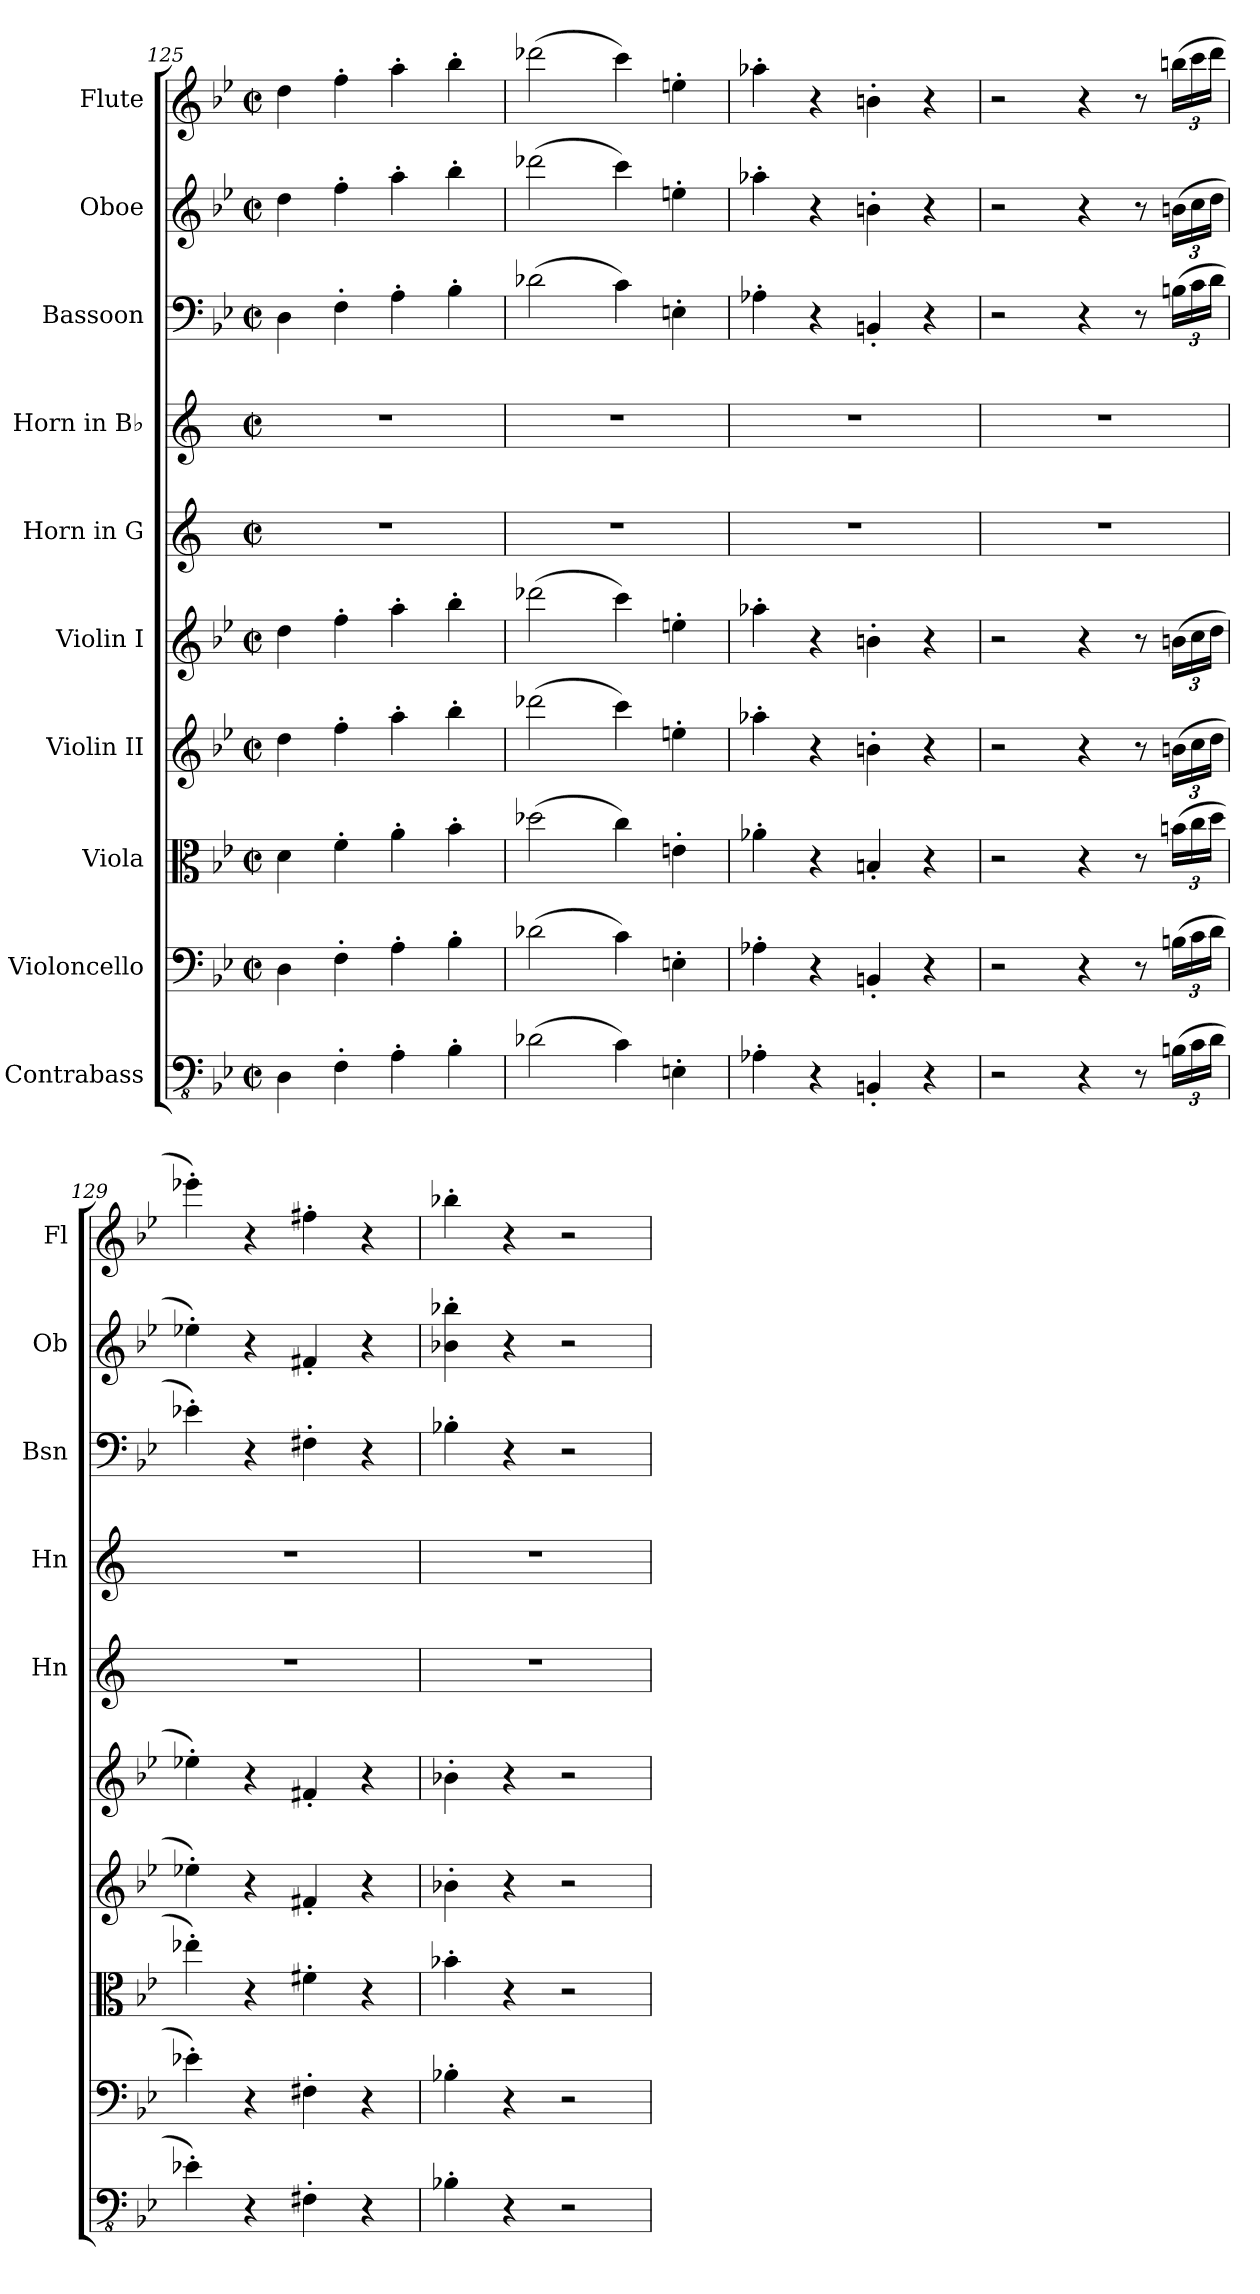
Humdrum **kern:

**kern	**kern	**kern	**kern	**kern	**kern	**kern	**kern	**kern	**kern
*part10	*part9	*part8	*part7	*part6	*part5	*part4	*part3	*part2	*part1
*staff10	*staff9	*staff8	*staff7	*staff6	*staff5	*staff4	*staff3	*staff2	*staff1
*I"Contrabass	*I"Violoncello	*I"Viola	*I"Violin II	*I"Violin I	*I"Horn in G	*I"Horn in B♭	*I"Bassoon	*I"Oboe	*I"Flute
*	*	*	*	*	*I'Hn	*I'Hn	*I'Bsn	*I'Ob	*I'Fl
*clefFv4	*clefF4	*clefC3	*clefG2	*clefG2	*clefG2	*clefG2	*clefF4	*clefG2	*clefG2
*	*	*	*	*	*ITrd3c5	*ITrd1c2	*	*	*
*k[b-e-]	*k[b-e-]	*k[b-e-]	*k[b-e-]	*k[b-e-]	*k[f#]	*k[b-e-]	*k[b-e-]	*k[b-e-]	*k[b-e-]
*M2/2	*M2/2	*M2/2	*M2/2	*M2/2	*M2/2	*M2/2	*M2/2	*M2/2	*M2/2
*met(c|)	*met(c|)	*met(c|)	*met(c|)	*met(c|)	*met(c|)	*met(c|)	*met(c|)	*met(c|)	*met(c|)
=125	=125	=125	=125	=125	=125	=125	=125	=125	=125
4DD\	4D\	4d\	4dd\	4dd\	1r	1r	4D\	4dd\	4dd\
4FF'\	4F'\	4f'\	4ff'\	4ff'\	.	.	4F'\	4ff'\	4ff'\
4AA'\	4A'\	4a'\	4aa'\	4aa'\	.	.	4A'\	4aa'\	4aa'\
4BB-'\	4B-'\	4b-'\	4bb-'\	4bb-'\	.	.	4B-'\	4bb-'\	4bb-'\
=126	=126	=126	=126	=126	=126	=126	=126	=126	=126
(>2D-X\	(>2d-X\	(>2dd-X\	(>2ddd-X\	(>2ddd-X\	1r	1r	(>2d-X\	(>2ddd-X\	(>2ddd-X\
4C\)	4c\)	4cc\)	4ccc\)	4ccc\)	.	.	4c\)	4ccc\)	4ccc\)
4EEn'\	4En'\	4en'\	4een'\	4een'\	.	.	4En'\	4een'\	4een'\
=127	=127	=127	=127	=127	=127	=127	=127	=127	=127
4AA-X'\	4A-X'\	4a-X'\	4aa-X'\	4aa-X'\	1r	1r	4A-X'\	4aa-X'\	4aa-X'\
4r	4r	4r	4r	4r	.	.	4r	4r	4r
4BBBn'/	4BBn'/	4Bn'/	4bn'\	4bn'\	.	.	4BBn'/	4bn'\	4bn'\
4r	4r	4r	4r	4r	.	.	4r	4r	4r
=128	=128	=128	=128	=128	=128	=128	=128	=128	=128
2r	2r	2r	2r	2r	1r	1r	2r	2r	2r
4r	4r	4r	4r	4r	.	.	4r	4r	4r
8r	8r	8r	8r	8r	.	.	8r	8r	8r
*Xbrackettup	*Xbrackettup	*Xbrackettup	*Xbrackettup	*Xbrackettup	*	*	*Xbrackettup	*Xbrackettup	*Xbrackettup
(>24BBn\LL	(>24Bn\LL	(>24bn\LL	(>24bn\LL	(>24bn\LL	.	.	(>24Bn\LL	(>24bn\LL	(>24bbn\LL
24C\	24c\	24cc\	24cc\	24cc\	.	.	24c\	24cc\	24ccc\
24D\JJ	24d\JJ	24dd\JJ	24dd\JJ	24dd\JJ	.	.	24d\JJ	24dd\JJ	24ddd\JJ
=129	=129	=129	=129	=129	=129	=129	=129	=129	=129
4E-X'\)	4e-X'\)	4ee-X'\)	4ee-X'\)	4ee-X'\)	1r	1r	4e-X'\)	4ee-X'\)	4eee-X'\)
4r	4r	4r	4r	4r	.	.	4r	4r	4r
4FF#X'\	4F#X'\	4f#X'\	4f#X'/	4f#X'/	.	.	4F#X'\	4f#X'/	4ff#X'\
4r	4r	4r	4r	4r	.	.	4r	4r	4r
=130	=130	=130	=130	=130	=130	=130	=130	=130	=130
4BB-X'\	4B-X'\	4b-X'\	4b-X'\	4b-X'\	1r	1r	4B-X'\	4b-X\' 4bb-X\'	4bb-X'\
4r	4r	4r	4r	4r	.	.	4r	4r	4r
2r	2r	2r	2r	2r	.	.	2r	2r	2r
=	=	=	=	=	=	=	=	=	=
*-	*-	*-	*-	*-	*-	*-	*-	*-	*-
